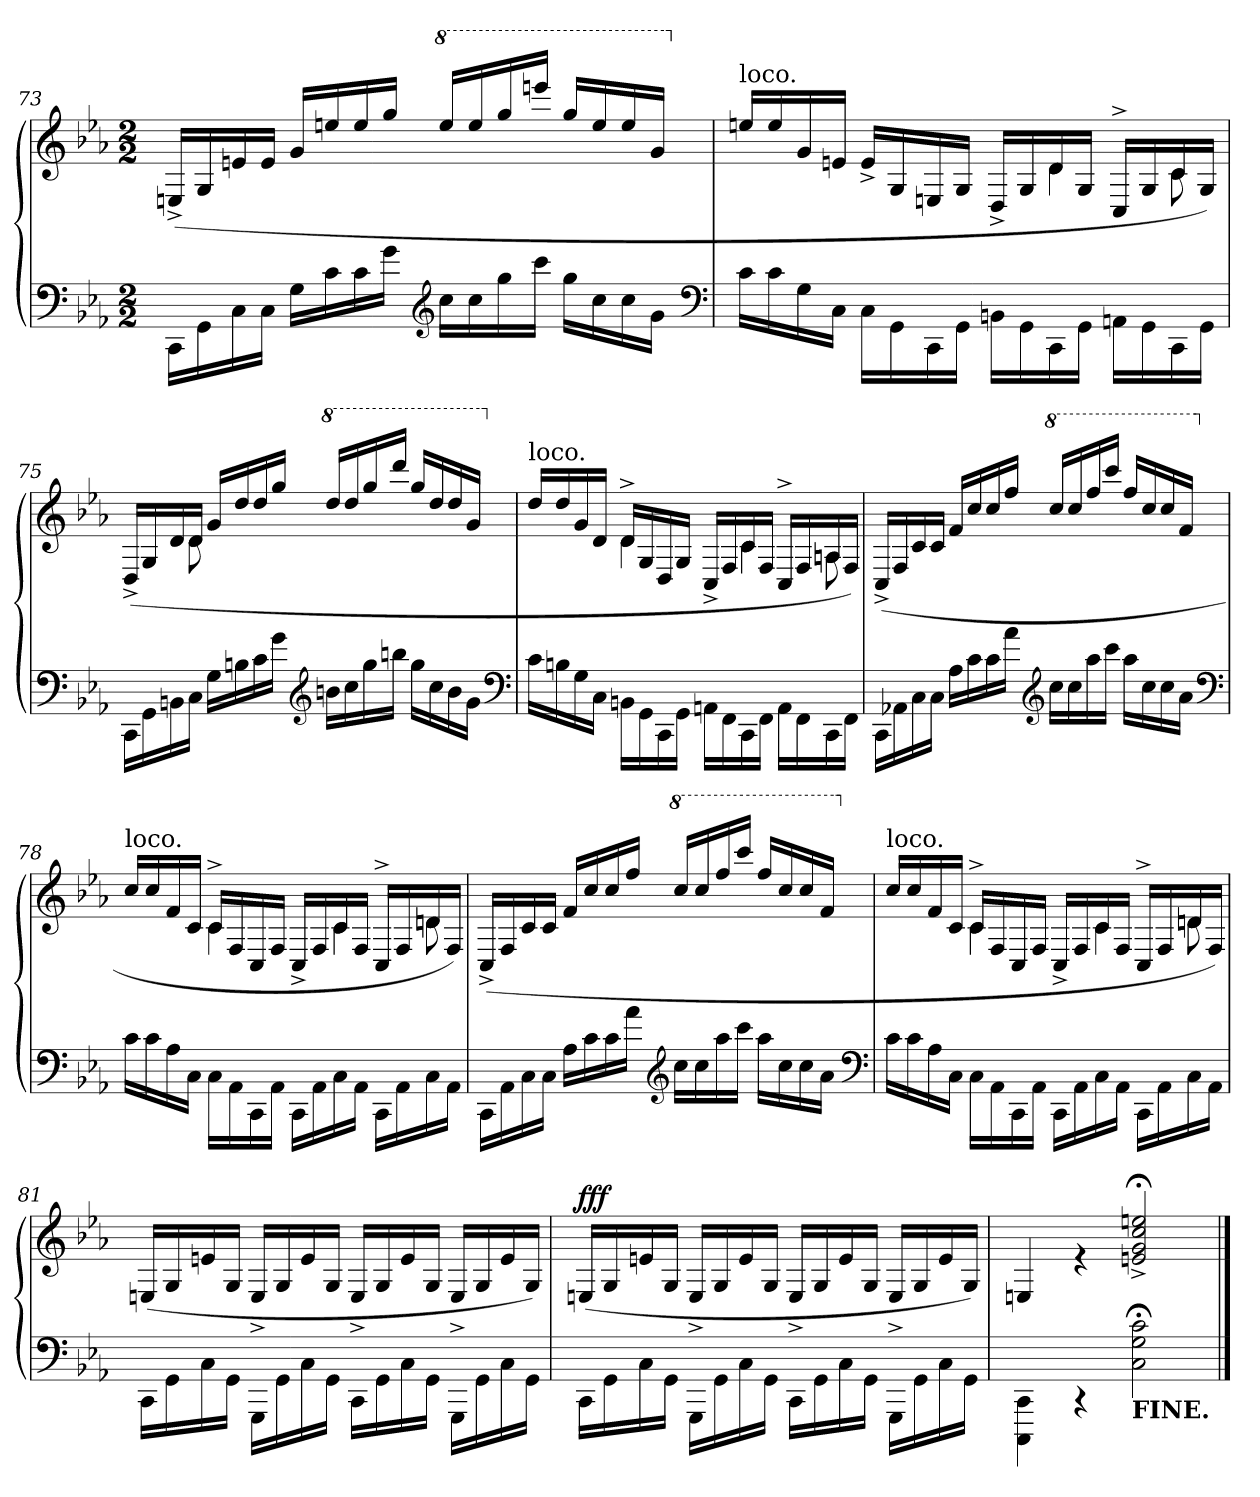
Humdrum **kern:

**kern	**kern	**dynam
*part1	*part1	*part1
*staff2	*staff1	*staff1/2
*clefF4	*clefG2	*
*k[b-e-a-]	*k[b-e-a-]	*
*c:	*c:	*
*M2/2	*M2/2	*
=73	=73	=73
16CC\LL	(>16En^</LL	.
16GG\	16G/	.
16C	16en	.
16CJJ	16eJJ	.
16G\LL	16g/LL	.
16c	16een	.
16c	16ee	.
16g\JJ	16gg/JJ	.
*clefG2	*	*
*	*8va	*
16cc\LL	16eee/LL	.
16cc	16eee	.
16gg	16ggg	.
16cccJJ	16eeeenJJ	.
16gg\LL	16ggg/LL	.
16cc	16eee	.
16cc	16eee	.
16gJJ	16ggJJ	.
*clefF4	*	*
=74	=74	=74
*	*X8va	*
*	*^	*
!	!LO:TX:a:t=loco.	!	!
16c\LL	16een/LL	2ryy	.
16c	16ee	.	.
16G	16g	.	.
16CJJ	16enJJ	.	.
16C\LL	16e^</LL	.	.
16GG\	16G/	.	.
16CC\	16En/	.	.
16GG\JJ	16G/JJ	.	.
16BBn\LL	16D^>/LL	8ryy	.
16GG\	16G/	.	.
16CC\	16d/	4d\	.
16GG\JJ	16G/JJ	.	.
16AAn\LL	16C^>/LL	.	.
16GG\	16G/	.	.
16CC\	16c/	8c\	.
16GG\JJ	16G/JJ)	.	.
=75	=75	=75	=75
16CC\LL	(>16D^</LL	8.ryy	.
16GG\	16G/	.	.
16BBn	16d	.	.
16CJJ	16dJJ	8d\	.
16G\LL	16g/LL	.	.
16B	16dd	8.ryy	.
16c	16dd	.	.
16g\JJ	16ggJJ	.	.
*clefG2	*	*	*
*	*8va	*	*
16bn\LL	16ddd/LL	2ryy	.
16cc	16ddd	.	.
16gg	16ggg	.	.
16bbnJJ	16ddddJJ	.	.
16gg\LL	16ggg/LL	.	.
16cc	16ddd	.	.
16b	16ddd	.	.
16gJJ	16ggJJ	.	.
*clefF4	*	*	*
=76	=76	=76	=76
*	*X8va	*	*
!	!LO:TX:a:t=loco.	!	!
16c\LL	16dd/LL	4ryy	.
16Bn	16dd	.	.
16G	16g	.	.
16CJJ	16dJJ	.	.
16BBn\LL	16d^</LL	4d\	.
16GG\	16G/	.	.
16CC\	16D/	.	.
16GG\JJ	16G/JJ	.	.
16AAn\LL	16C^>/LL	8ryy	.
16FF\	16F/	.	.
16CC\	16c/	4c\	.
16FF\JJ	16F/JJ	.	.
16AA\LL	16C^>/LL	.	.
16FF\	16F/	.	.
16CC\	16An/	8An\	.
16FF\JJ	16F/JJ)	.	.
*	*v	*v	*
=77	=77	=77
16CC\LL	(>16C^</LL	.
16AA-X\	16F/	.
16C\	16c/	.
16C\JJ	16c/JJ	.
16A-\LL	16f/LL	.
16c	16cc	.
16c	16cc	.
16a-\JJ	16ff/JJ	.
*clefG2	*	*
*	*8va	*
16cc\LL	16ccc/LL	.
16cc	16ccc	.
16aa-	16fff	.
16cccJJ	16ccccJJ	.
16aa-\LL	16fff/LL	.
16cc	16ccc	.
16cc	16ccc	.
16a-JJ	16ffJJ	.
*clefF4	*	*
=78	=78	=78
*	*X8va	*
*	*^	*
!	!LO:TX:a:t=loco.	!	!
16c\LL	16cc/LL	4ryy	.
16c	16cc	.	.
16A-	16f	.	.
16CJJ	16cJJ	.	.
16C\LL	16c^</LL	4c\	.
16AA-\	16F/	.	.
16CC\	16C/	.	.
16AA-\JJ	16F/JJ	.	.
16CC\LL	16C^>/LL	8ryy	.
16AA-\	16F/	.	.
16C\	16c/	4c\	.
16AA-\JJ	16F/JJ	.	.
16CC\LL	16C^>/LL	.	.
16AA-\	16F/	.	.
16C\	16dn/	8dn\	.
16AA-\JJ	16F/JJ)	.	.
*	*v	*v	*
=79	=79	=79
16CC\LL	(>16C^</LL	.
16AA-\	16F/	.
16C\	16c/	.
16C\JJ	16c/JJ	.
16A-\LL	16f/LL	.
16c	16cc	.
16c	16cc	.
16a-\JJ	16ff/JJ	.
*clefG2	*	*
*	*8va	*
16cc\LL	16ccc/LL	.
16cc	16ccc	.
16aa-	16fff	.
16cccJJ	16ccccJJ	.
16aa-\LL	16fff/LL	.
16cc	16ccc	.
16cc	16ccc	.
16a-JJ	16ffJJ	.
*clefF4	*	*
=80	=80	=80
*	*X8va	*
*	*^	*
!	!LO:TX:a:t=loco.	!	!
16c\LL	16cc/LL	4ryy	.
16c	16cc	.	.
16A-	16f	.	.
16CJJ	16cJJ	.	.
16C\LL	16c^</LL	4c	.
16AA-\	16F/	.	.
16CC\	16C/	.	.
16AA-\JJ	16F/JJ	.	.
16CC\LL	16C^>/LL	8ryy	.
16AA-\	16F/	.	.
16C\	16c/	4c\	.
16AA-\JJ	16F/JJ	.	.
16CC\LL	16C^>/LL	.	.
16AA-\	16F/	.	.
16C\	16dn/	8dn\	.
16AA-\JJ	16F/JJ)	.	.
*	*v	*v	*
=81	=81	=81
16CC\LL	(>16En/LL	.
16GG\	16G/	.
16C	16en	.
16GG\JJ	16G/JJ	.
16GGG^<\LL	16E/LL	.
16GG\	16G/	.
16C	16e	.
16GG\JJ	16G/JJ	.
16CC^<\LL	16E/LL	.
16GG\	16G/	.
16C	16e	.
16GG\JJ	16G/JJ	.
16GGG^<\LL	16E/LL	.
16GG\	16G/	.
16C	16e	.
16GGJJ	16G/JJ)	.
=82	=82	=82
!	!	!LO:DY:a
16CC\LL	(>16E/LL	fff
16GG\	16G/	.
16C	16en	.
16GG\JJ	16G/JJ	.
16GGG^<\LL	16E/LL	.
16GG\	16G/	.
16C	16e	.
16GG\JJ	16G/JJ	.
16CC^<\LL	16E/LL	.
16GG\	16G/	.
16C	16e	.
16GG\JJ	16G/JJ	.
16GGG^<\LL	16E/LL	.
16GG\	16G/	.
16C	16e	.
16GG\JJ	16G/JJ)	.
=83	=83	=83
4CC\ 4CCC\	4En/	.
4rCC	4re	.
!LO:TX:b:B:t=FINE.	!	!
2c; 2G; 2C;	2een;<^< 2cc;<^< 2g;<^< 2en;<^<	.
==	==	==
*-	*-	*-
